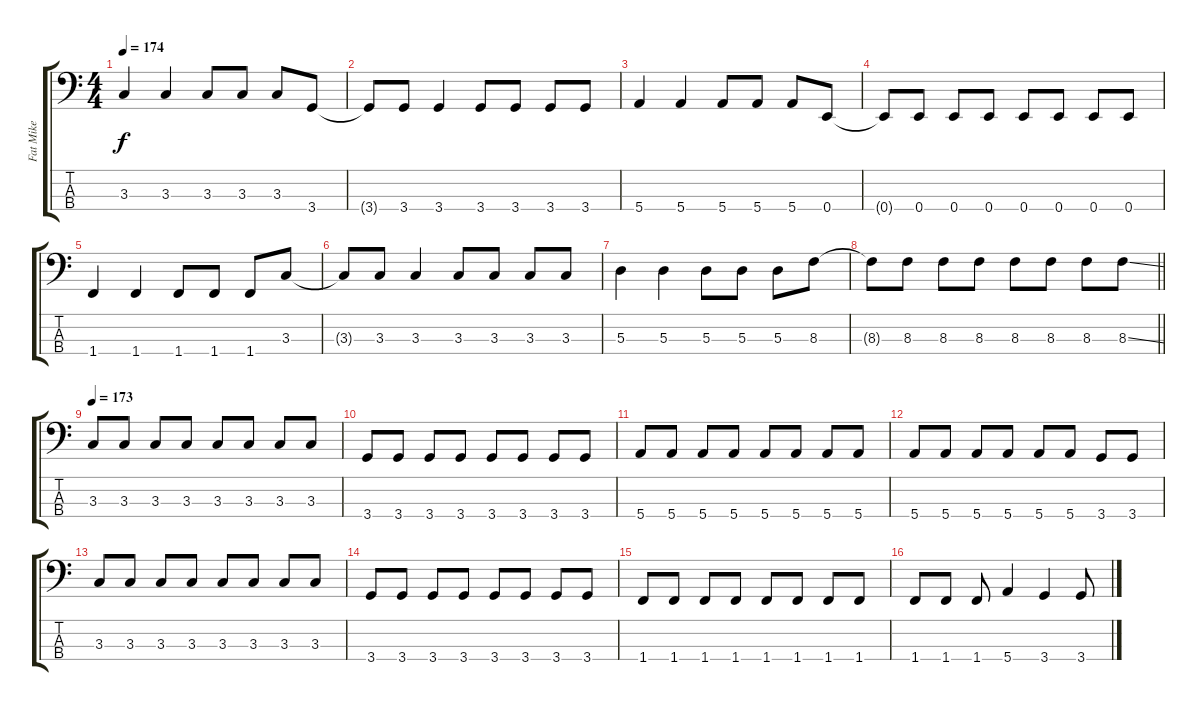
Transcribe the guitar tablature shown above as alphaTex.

\track ("Fat Mike" "Fat Mike") {instrument electricbasspick}
\staff {score tabs}
\tuning (G2 D2 A1 E1) {hide}
\ts (4 4)
\section ("" "")
\tempo 174
\clef f4
\ks c
3.3.4{dy f} 3.3.4 3.3.8 3.3.8 3.3.8 3.4.8 |
3.4{t}.8 3.4.8 3.4.4 3.4.8 3.4.8 3.4.8 3.4.8 |
5.4.4 5.4.4 5.4.8 5.4.8 5.4.8 0.4.8 |
0.4{t}.8 0.4.8 0.4.8 0.4.8 0.4.8 0.4.8 0.4.8 0.4.8 |
1.4.4 1.4.4 1.4.8 1.4.8 1.4.8 3.3.8 |
3.3{t}.8 3.3.8 3.3.4 3.3.8 3.3.8 3.3.8 3.3.8 |
5.3.4 5.3.4 5.3.8 5.3.8 5.3.8 8.3.8 |
\barLineRight lightlight
8.3{t}.8 8.3.8 8.3.8 8.3.8 8.3.8 8.3.8 8.3.8 8.3{ss}.8 |
\section ("" "")
\tempo 173
3.3.8 3.3.8 3.3.8 3.3.8 3.3.8 3.3.8 3.3.8 3.3.8 |
3.4.8 3.4.8 3.4.8 3.4.8 3.4.8 3.4.8 3.4.8 3.4.8 |
5.4.8 5.4.8 5.4.8 5.4.8 5.4.8 5.4.8 5.4.8 5.4.8 |
5.4.8 5.4.8 5.4.8 5.4.8 5.4.8 5.4.8 3.4.8 3.4.8 |
3.3.8 3.3.8 3.3.8 3.3.8 3.3.8 3.3.8 3.3.8 3.3.8 |
3.4.8 3.4.8 3.4.8 3.4.8 3.4.8 3.4.8 3.4.8 3.4.8 |
1.4.8 1.4.8 1.4.8 1.4.8 1.4.8 1.4.8 1.4.8 1.4.8 |
1.4.8 1.4.8 1.4.8 5.4.4 3.4.4 3.4.8
